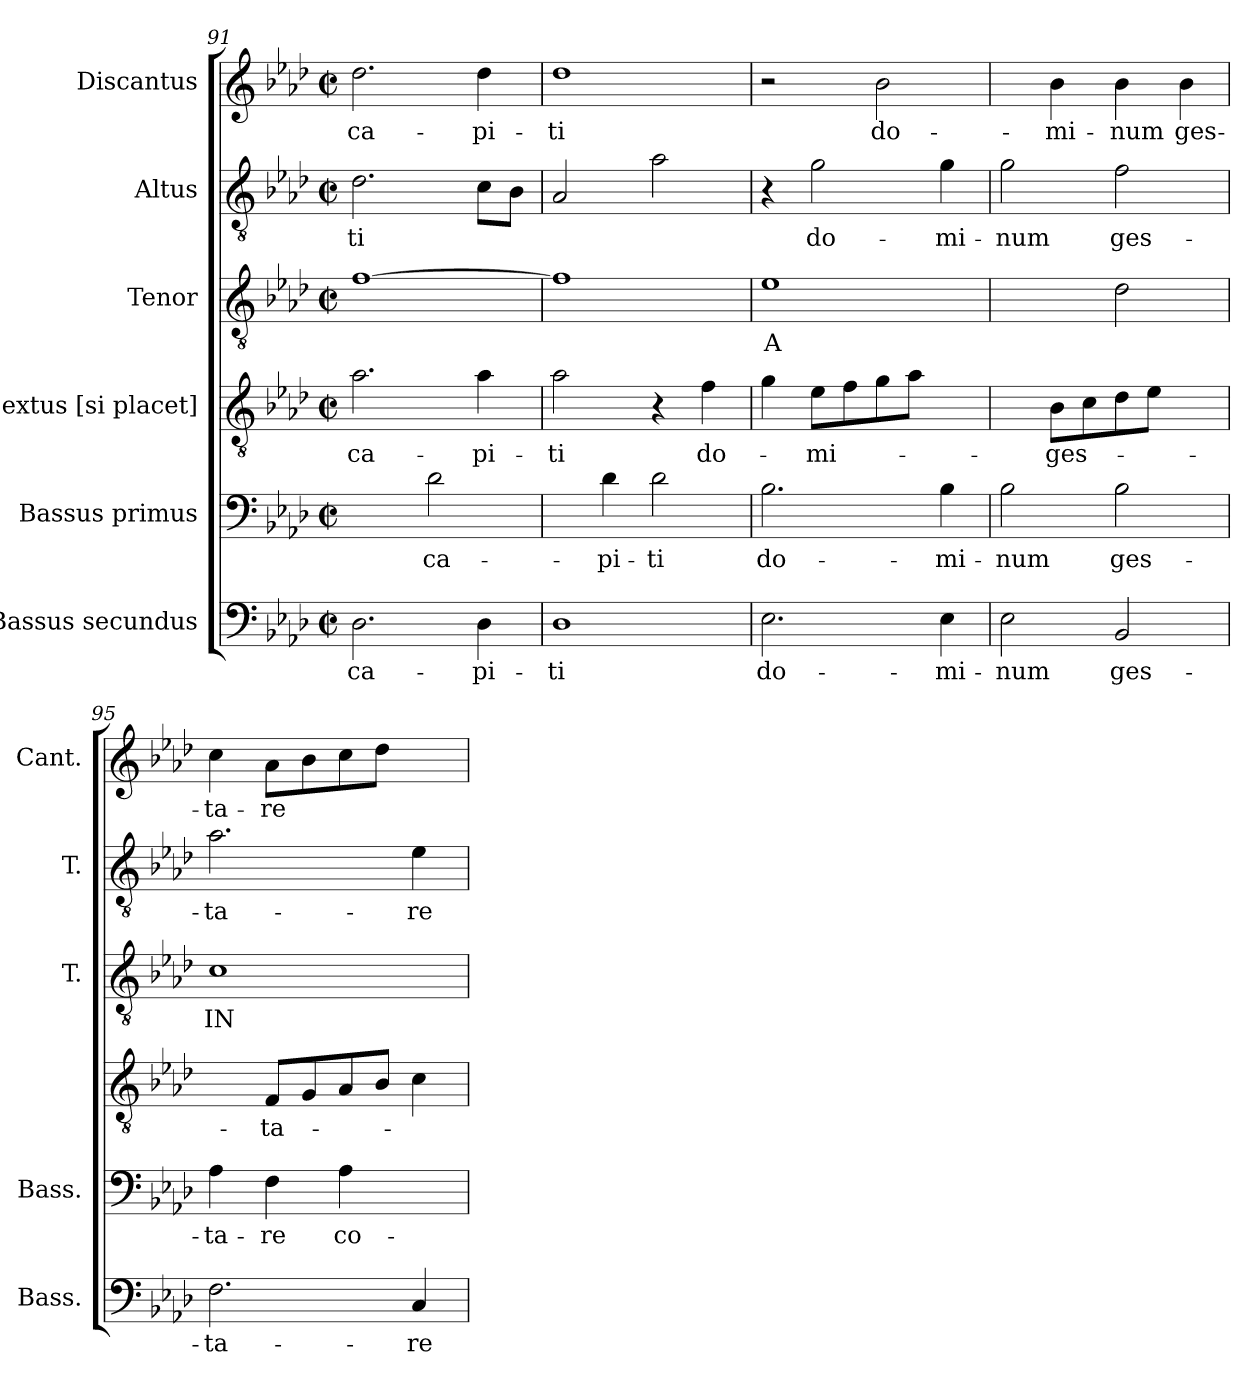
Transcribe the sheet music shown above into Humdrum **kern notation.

**kern	**text	**kern	**text	**kern	**text	**kern	**text	**kern	**text	**kern	**text
*part6	*part6	*part5	*part5	*part4	*part4	*part3	*part3	*part2	*part2	*part1	*part1
*staff6	*staff6	*staff5	*staff5	*staff4	*staff4	*staff3	*staff3	*staff2	*staff2	*staff1	*staff1
*I"Bassus secundus	*	*I"Bassus primus	*	*I"Sextus [si placet]	*	*I"Tenor	*	*I"Altus	*	*I"Discantus	*
*I'Bass.	*	*I'Bass.	*	*	*	*I'T.	*	*I'T.	*	*I'Cant.	*
*clefF4	*	*clefF4	*	*clefGv2	*	*clefGv2	*	*clefGv2	*	*clefG2	*
*	*	*	*	*ITrd7c12	*	*ITrd7c12	*	*ITrd7c12	*	*	*
*k[b-e-a-d-]	*	*k[b-e-a-d-]	*	*k[b-e-a-d-]	*	*k[b-e-a-d-]	*	*k[b-e-a-d-]	*	*k[b-e-a-d-]	*
*A-:	*	*A-:	*	*A-:	*	*A-:	*	*A-:	*	*A-:	*
*M2/2	*	*M2/2	*	*M2/2	*	*M2/2	*	*M2/2	*	*M2/2	*
*met(c|)	*	*met(c|)	*	*met(c|)	*	*met(c|)	*	*met(c|)	*	*met(c|)	*
=91	=91	=91	=91	=91	=91	=91	=91	=91	=91	=91	=91
!	!LO:LY:b:color=#000000	!	!	!	!	!	!	!	!	!	!
!	!	!	!	!	!LO:LY:b:color=#000000	!	!	!	!	!	!
!	!	!	!	!	!	!	!	!	!LO:LY:b:color=#000000	!	!
!	!	!	!	!	!	!	!	!	!	!	!LO:LY:b:color=#000000
2.D-i\	ca-	2A-i\yy]	.	2.A-i\	ca-	[1Fi	.	2.D-i\	-ti	2.dd-i\	ca-
!	!	!	!LO:LY:b:color=#000000	!	!	!	!	!	!	!	!
.	.	2d-i\	ca-	.	.	.	.	.	.	.	.
!	!LO:LY:b:color=#000000	!	!	!	!	!	!	!	!	!	!
!	!	!	!	!	!LO:LY:b:color=#000000	!	!	!	!	!	!
!	!	!	!	!	!	!	!	!	!	!	!LO:LY:b:color=#000000
4D-i\	-pi-	.	.	4A-i\	-pi-	.	.	8Ci\L	.	4dd-i\	-pi-
.	.	.	.	.	.	.	.	8BB-i\J	.	.	.
=92	=92	=92	=92	=92	=92	=92	=92	=92	=92	=92	=92
!	!LO:LY:b:color=#000000	!	!	!	!	!	!	!	!	!	!
!	!	!	!	!	!LO:LY:b:color=#000000	!	!	!	!	!	!
!	!	!	!	!	!	!	!	!	!	!	!LO:LY:b:color=#000000
1D-i	-ti	4d-i\yy	.	2A-i\	-ti	1Fi]	.	2AA-i/	.	1dd-i	-ti
!	!	!	!LO:LY:b:color=#000000	!	!	!	!	!	!	!	!
.	.	4d-i\	-pi-	.	.	.	.	.	.	.	.
!	!	!	!LO:LY:b:color=#000000	!	!	!	!	!	!	!	!
.	.	2d-i\	-ti	4r	.	.	.	2A-i\	.	.	.
!	!	!	!	!	!LO:LY:b:color=#000000	!	!	!	!	!	!
.	.	.	.	4Fi\	do-	.	.	.	.	.	.
=93	=93	=93	=93	=93	=93	=93	=93	=93	=93	=93	=93
!	!LO:LY:b:color=#000000	!	!	!	!	!	!	!	!	!	!
!	!	!	!LO:LY:b:color=#000000	!	!	!	!	!	!	!	!
!	!	!	!	!	!	!	!LO:LY:b:color=#000000	!	!	!	!
2.E-i\	do-	2.B-i\	do-	4Gi\	.	1E-i	-A	4r	.	2r	.
!	!	!	!	!	!LO:LY:b:color=#000000	!	!	!	!	!	!
!	!	!	!	!	!	!	!	!	!LO:LY:b:color=#000000	!	!
.	.	.	.	8E-i\L	-mi-	.	.	2Gi\	do-	.	.
.	.	.	.	8Fi\	.	.	.	.	.	.	.
!	!	!	!	!	!	!	!	!	!	!	!LO:LY:b:color=#000000
.	.	.	.	8Gi\	.	.	.	.	.	2b-i\	do-
.	.	.	.	8A-i\J	.	.	.	.	.	.	.
!	!LO:LY:b:color=#000000	!	!	!	!	!	!	!	!	!	!
!	!	!	!LO:LY:b:color=#000000	!	!	!	!	!	!	!	!
!	!	!	!	!	!LO:LY:b:color=#000000	!	!	!	!	!	!
!	!	!	!	!	!	!	!	!	!LO:LY:b:color=#000000	!	!
4E-i\	-mi-	4B-i\	-mi-	[4B-i\yy	-num	.	.	4Gi\	-mi-	.	.
=94	=94	=94	=94	=94	=94	=94	=94	=94	=94	=94	=94
!	!LO:LY:b:color=#000000	!	!	!	!	!	!	!	!	!	!
!	!	!	!LO:LY:b:color=#000000	!	!	!	!	!	!	!	!
!	!	!	!	!	!	!	!	!	!LO:LY:b:color=#000000	!	!
2E-i\	-num	2B-i\	-num	4B-i\yy]	.	2E-i\yy	.	2Gi\	-num	4b-i\yy	.
!	!	!	!	!	!LO:LY:b:color=#000000	!	!	!	!	!	!
!	!	!	!	!	!	!	!	!	!	!	!LO:LY:b:color=#000000
.	.	.	.	8BB-i\L	ges-	.	.	.	.	4b-i\	-mi-
.	.	.	.	8Ci\	.	.	.	.	.	.	.
!	!LO:LY:b:color=#000000	!	!	!	!	!	!	!	!	!	!
!	!	!	!LO:LY:b:color=#000000	!	!	!	!	!	!	!	!
!	!	!	!	!	!	!	!	!	!LO:LY:b:color=#000000	!	!
!	!	!	!	!	!	!	!	!	!	!	!LO:LY:b:color=#000000
2BB-i/	ges-	2B-i\	ges-	8D-i\	.	2D-i\	.	2Fi\	ges-	4b-i\	-num
.	.	.	.	8E-i\J	.	.	.	.	.	.	.
!	!	!	!	!	!	!	!	!	!	!	!LO:LY:b:color=#000000
.	.	.	.	[4Fi\yy	.	.	.	.	.	4b-i\	ges-
=95	=95	=95	=95	=95	=95	=95	=95	=95	=95	=95	=95
!	!LO:LY:b:color=#000000	!	!	!	!	!	!	!	!	!	!
!	!	!	!LO:LY:b:color=#000000	!	!	!	!	!	!	!	!
!	!	!	!	!	!	!	!LO:LY:b:color=#000000	!	!	!	!
!	!	!	!	!	!	!	!	!	!LO:LY:b:color=#000000	!	!
!	!	!	!	!	!	!	!	!	!	!	!LO:LY:b:color=#000000
2.Fi\	-ta-	4A-i\	-ta-	4Fi\yy]	.	1Ci	IN-	2.A-i\	-ta-	4cci\	-ta-
!	!	!	!LO:LY:b:color=#000000	!	!	!	!	!	!	!	!
!	!	!	!	!	!LO:LY:b:color=#000000	!	!	!	!	!	!
!	!	!	!	!	!	!	!	!	!	!	!LO:LY:b:color=#000000
.	.	4Fi\	-re	8FFi/L	-ta-	.	.	.	.	8a-i\L	-re
.	.	.	.	8GGi/	.	.	.	.	.	8b-i\	.
!	!	!	!LO:LY:b:color=#000000	!	!	!	!	!	!	!	!
.	.	4A-i\	co-	8AA-i/	.	.	.	.	.	8cci\	.
.	.	.	.	8BB-i/J	.	.	.	.	.	8dd-i\J	.
!	!LO:LY:b:color=#000000	!	!	!	!	!	!	!	!	!	!
!	!	!	!LO:LY:b:color=#000000	!	!	!	!	!	!	!	!
!	!	!	!	!	!	!	!	!	!LO:LY:b:color=#000000	!	!
4Ci/	-re	[4Gi\yy	-ro-	4Ci\	.	.	.	4E-i\	-re	[4ee-i\yy	.
=	=	=	=	=	=	=	=	=	=	=	=
*-	*-	*-	*-	*-	*-	*-	*-	*-	*-	*-	*-
